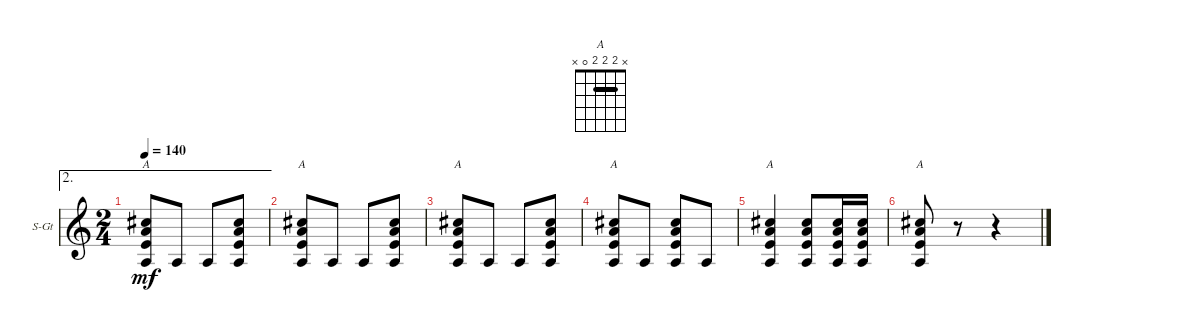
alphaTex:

\defaultSystemsLayout 4
\bracketExtendMode groupsimilarinstruments
\firstSystemTrackNameOrientation horizontal
\otherSystemsTrackNameOrientation horizontal
\track ("Guitar 2" "S-Gt") {instrument acousticguitarsteel}
\staff {score}
\tuning (E4 B3 G3 D3 A2 E2)
\chord ("A" x 2 2 2 0 x) {barre (2 2)}
\ae 2
\ts (2 4)
\tempo 140
\clef g2
\ks c
(0.5 2.4 2.3 2.2).8{ch "A" dy mf} 0.5.8 0.5.8 (0.5 2.4 2.3 2.2).8 |
(0.5 2.4 2.3 2.2).8{ch "A"} 0.5.8 0.5.8 (0.5 2.4 2.3 2.2).8 |
(0.5 2.4 2.3 2.2).8{ch "A"} 0.5.8 0.5.8 (0.5 2.4 2.3 2.2).8 |
(0.5 2.4 2.3 2.2).8{ch "A"} 0.5.8 (0.5 2.4 2.3 2.2).8 0.5.8 |
(0.5 2.4 2.3 2.2).4{ch "A"} (0.5 2.4 2.3 2.2).8 (0.5 2.4 2.3 2.2).16 (0.5 2.4 2.3 2.2).16 |
(0.5 2.4 2.3 2.2).8{ch "A"} r.8 r.4
